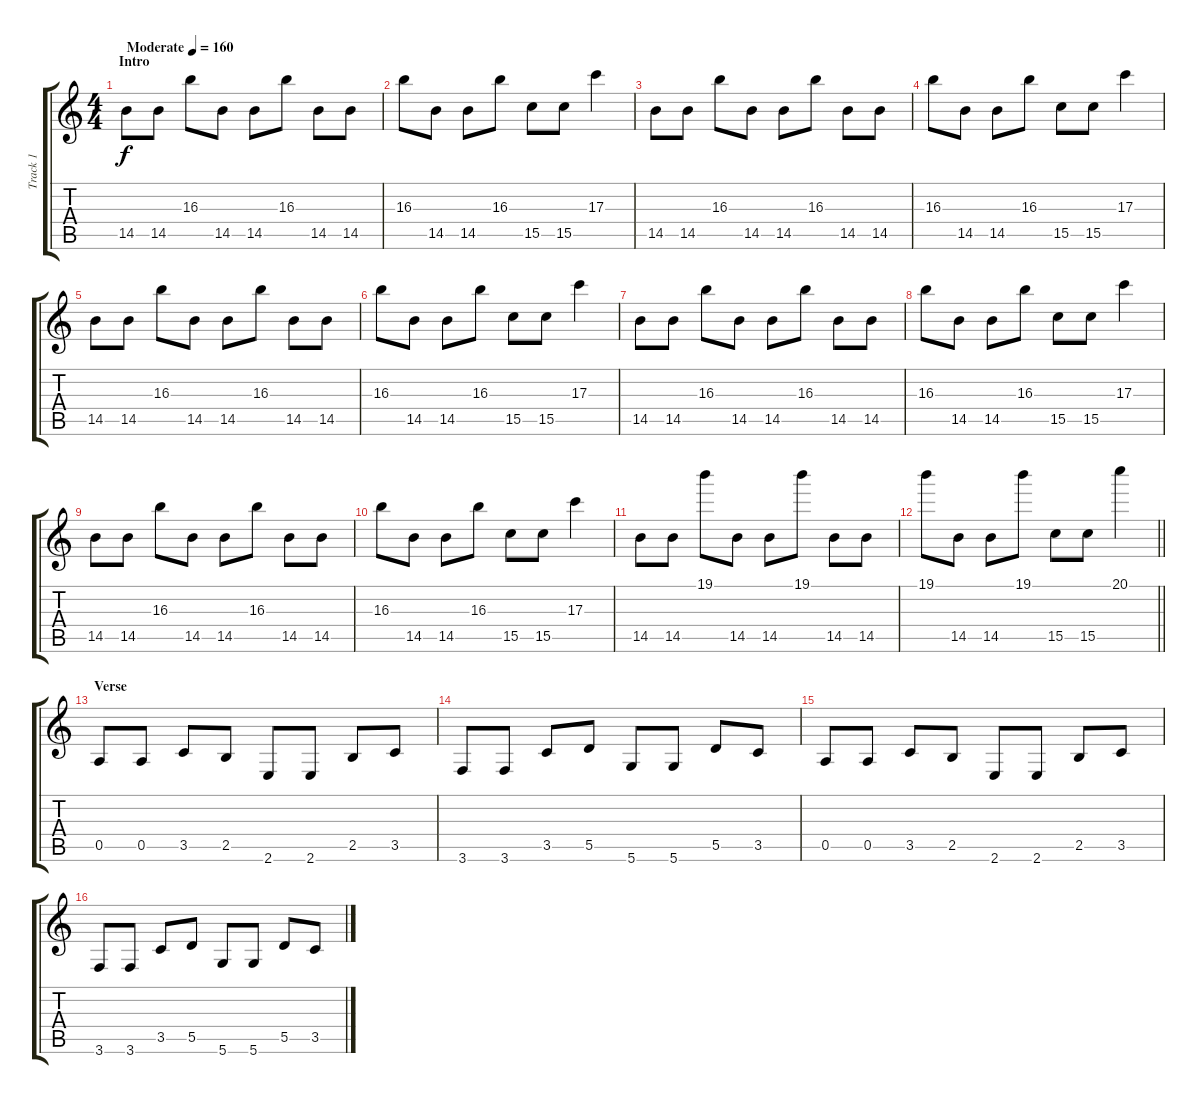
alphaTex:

\track ("Track 1" "Track 1") {instrument distortionguitar}
\staff {score tabs}
\tuning (E4 B3 G3 D3 A2 D2) {hide}
\ts (4 4)
\section ("" "Intro")
\tempo (160 "Moderate")
\clef g2
\ks c
14.5.8{dy f instrument distortionguitar} 14.5.8 16.3.8 14.5.8 14.5.8 16.3.8 14.5.8 14.5.8 |
16.3.8 14.5.8 14.5.8 16.3.8 15.5.8 15.5.8 17.3.4 |
14.5.8 14.5.8 16.3.8 14.5.8 14.5.8 16.3.8 14.5.8 14.5.8 |
16.3.8 14.5.8 14.5.8 16.3.8 15.5.8 15.5.8 17.3.4 |
14.5.8 14.5.8 16.3.8 14.5.8 14.5.8 16.3.8 14.5.8 14.5.8 |
16.3.8 14.5.8 14.5.8 16.3.8 15.5.8 15.5.8 17.3.4 |
14.5.8 14.5.8 16.3.8 14.5.8 14.5.8 16.3.8 14.5.8 14.5.8 |
16.3.8 14.5.8 14.5.8 16.3.8 15.5.8 15.5.8 17.3.4 |
14.5.8 14.5.8 16.3.8 14.5.8 14.5.8 16.3.8 14.5.8 14.5.8 |
16.3.8 14.5.8 14.5.8 16.3.8 15.5.8 15.5.8 17.3.4 |
14.5.8 14.5.8 19.1.8 14.5.8 14.5.8 19.1.8 14.5.8 14.5.8 |
\barLineRight lightlight
19.1.8 14.5.8 14.5.8 19.1.8 15.5.8 15.5.8 20.1.4 |
\section ("" "Verse")
0.5.8 0.5.8 3.5.8 2.5.8 2.6.8 2.6.8 2.5.8 3.5.8 |
3.6.8 3.6.8 3.5.8 5.5.8 5.6.8 5.6.8 5.5.8 3.5.8 |
0.5.8 0.5.8 3.5.8 2.5.8 2.6.8 2.6.8 2.5.8 3.5.8 |
3.6.8 3.6.8 3.5.8 5.5.8 5.6.8 5.6.8 5.5.8 3.5.8
